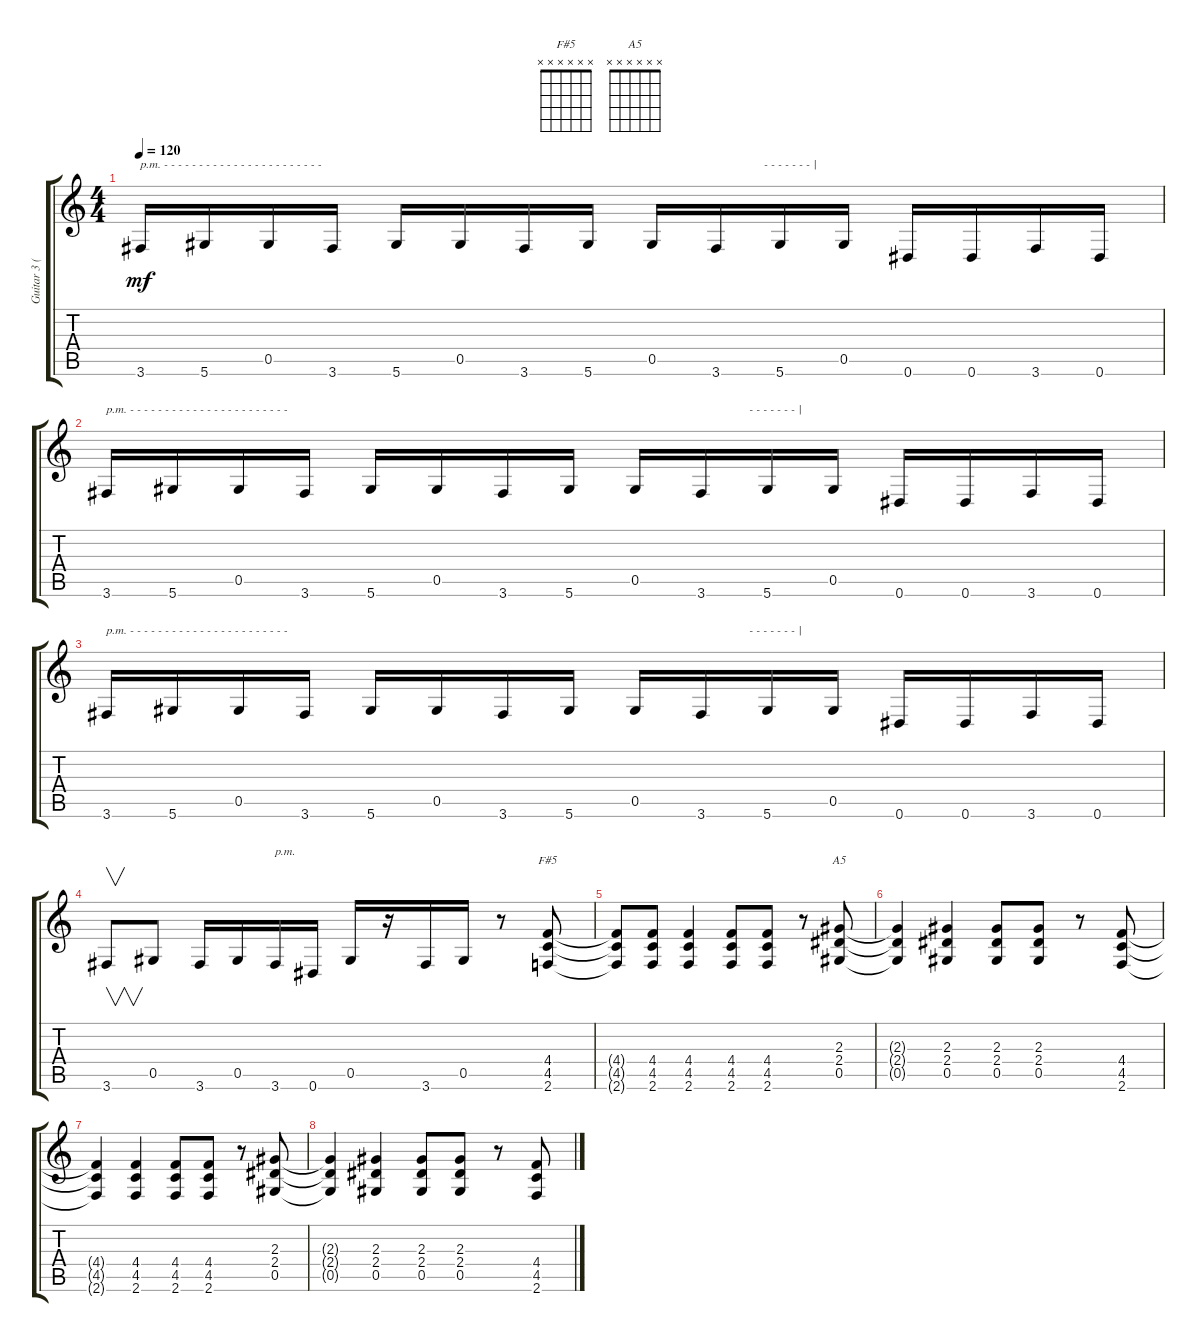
\track ("Guitar 3 (Izzy)" "Guitar 3 (") {instrument overdrivenguitar}
\staff {score tabs}
\tuning (Eb4 Bb3 Gb3 Db3 Ab2 Eb2) {hide}
\chord ("F#5" x x x x x x) {firstfret 0}
\chord ("A5" x x x x x x) {firstfret 0}
\ts (4 4)
\tempo 120
\clef g2
\ks c
3.6.16{txt "p.m. - - - - - - - - - - - - - - - - - - - - - - -" dy mf} 5.6.16 0.5.16 3.6.16 5.6.16 0.5.16 3.6.16 5.6.16 0.5.16 3.6.16{txt "                - - - - - - - |"} 5.6.16 0.5.16 0.6.16 0.6.16 3.6.16 0.6.16 |
3.6.16{txt "p.m. - - - - - - - - - - - - - - - - - - - - - - -"} 5.6.16 0.5.16 3.6.16 5.6.16 0.5.16 3.6.16 5.6.16 0.5.16 3.6.16{txt "                - - - - - - - |"} 5.6.16 0.5.16 0.6.16 0.6.16 3.6.16 0.6.16 |
3.6.16{txt "p.m. - - - - - - - - - - - - - - - - - - - - - - -"} 5.6.16 0.5.16 3.6.16 5.6.16 0.5.16 3.6.16 5.6.16 0.5.16 3.6.16{txt "                - - - - - - - |"} 5.6.16 0.5.16 0.6.16 0.6.16 3.6.16 0.6.16 |
3.6.8{v} 0.5.8 3.6.16 0.5.16 3.6.16{txt "p.m."} 0.6.16 0.5.16 r.16 3.6.16 0.5.16 r.8 (4.4 4.5 2.6).8{ch "F#5"} |
(4.4{t} 4.5{t} 2.6{t}).8 (4.4 4.5 2.6).8 (4.4 4.5 2.6).4 (4.4 4.5 2.6).8 (4.4 4.5 2.6).8 r.8 (2.3 2.4 0.5).8{ch "A5"} |
(2.3{t} 2.4{t} 0.5{t}).4 (2.3 2.4 0.5).4 (2.3 2.4 0.5).8 (2.3 2.4 0.5).8 r.8 (4.4 4.5 2.6).8 |
(4.4{t} 4.5{t} 2.6{t}).4 (4.4 4.5 2.6).4 (4.4 4.5 2.6).8 (4.4 4.5 2.6).8 r.8 (2.3 2.4 0.5).8 |
(2.3{t} 2.4{t} 0.5{t}).4 (2.3 2.4 0.5).4 (2.3 2.4 0.5).8 (2.3 2.4 0.5).8 r.8 (4.4 4.5 2.6).8
